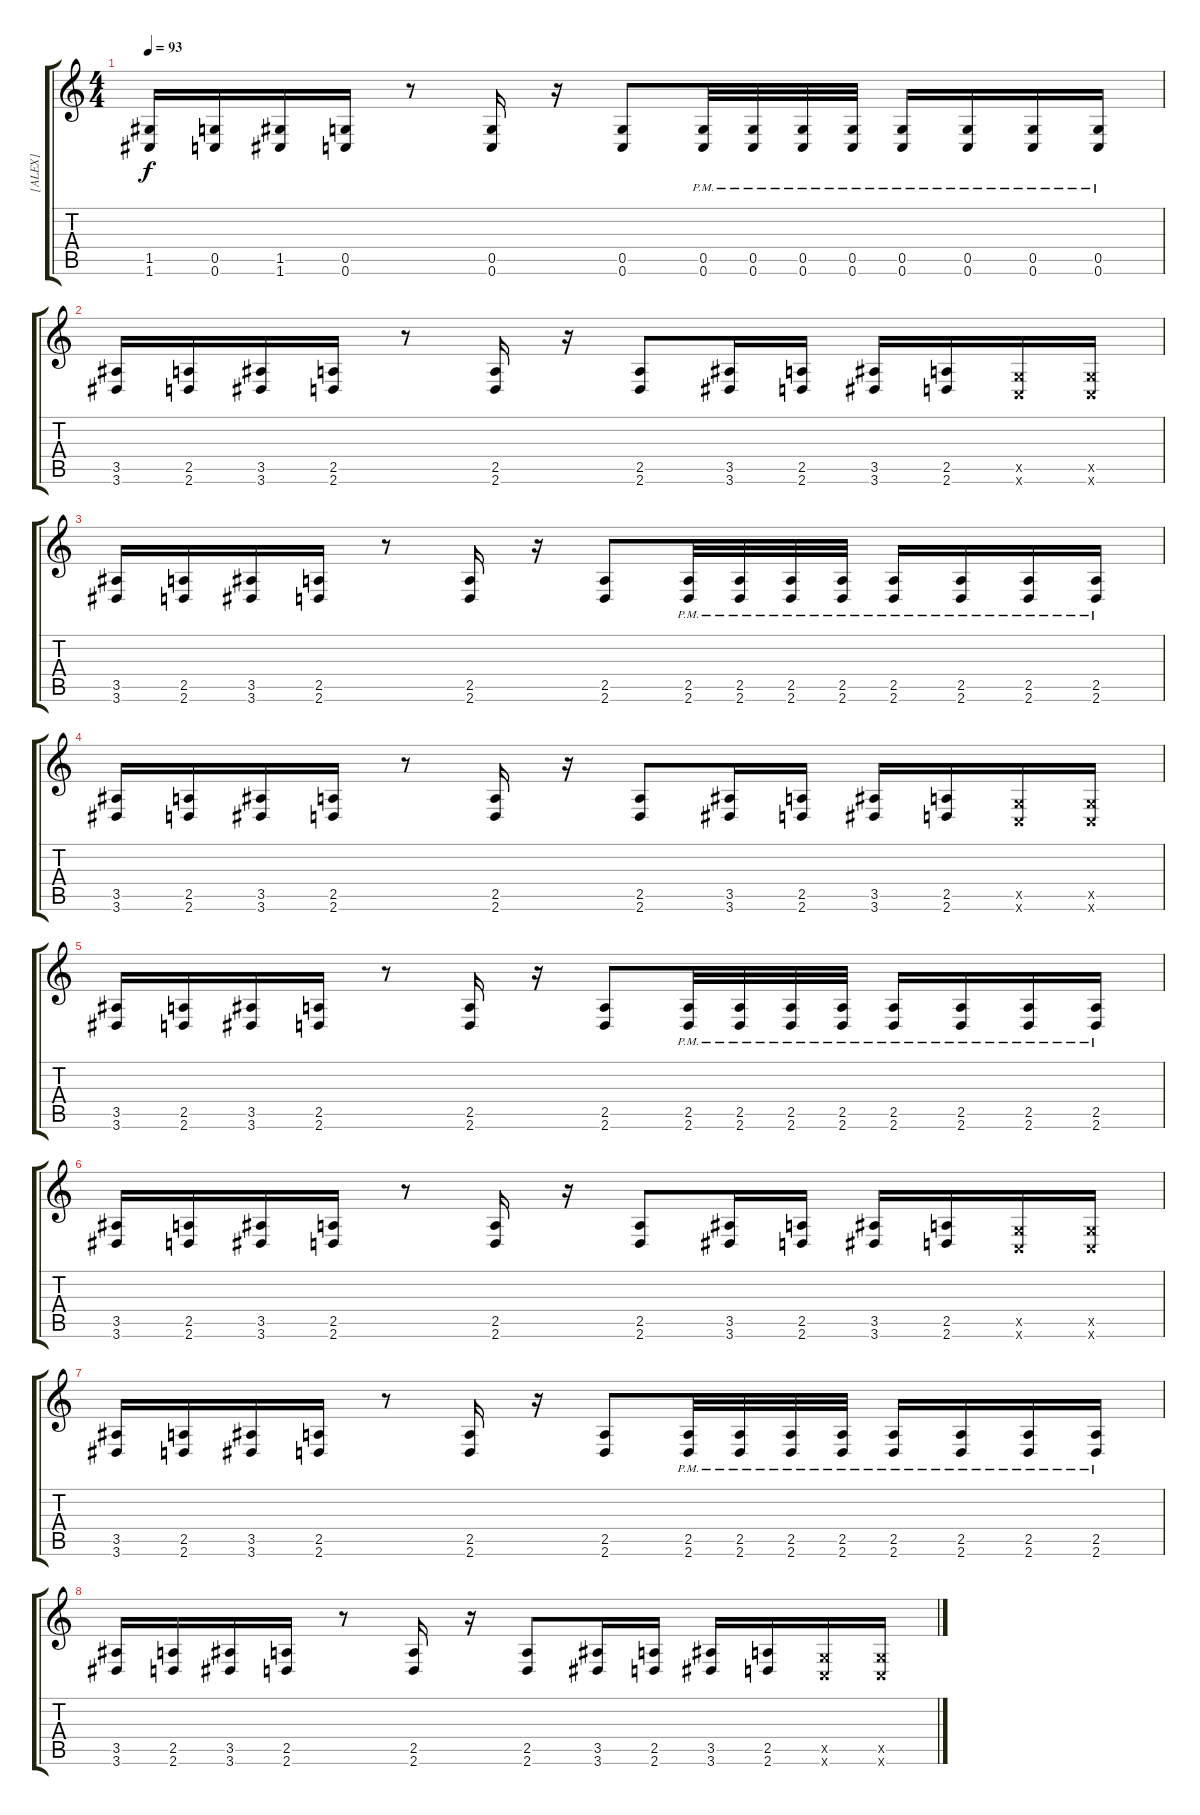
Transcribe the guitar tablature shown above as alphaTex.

\track ("[ALEX]" "[ALEX]") {instrument distortionguitar}
\staff {score tabs}
\tuning (D4 A3 F3 C3 G2 C2) {hide}
\ts (4 4)
\tempo 93
\clef g2
\ks c
(1.5 1.6).16{dy f} (0.5 0.6).16 (1.5 1.6).16 (0.5 0.6).16 r.8 (0.5 0.6).16 r.16 (0.5 0.6).8 (0.5{pm} 0.6{pm}).32 (0.5{pm} 0.6{pm}).32 (0.5{pm} 0.6{pm}).32 (0.5{pm} 0.6{pm}).32 (0.5{pm} 0.6{pm}).16 (0.5{pm} 0.6{pm}).16 (0.5{pm} 0.6{pm}).16 (0.5{pm} 0.6{pm}).16 |
(3.5 3.6).16 (2.5 2.6).16 (3.5 3.6).16 (2.5 2.6).16 r.8 (2.5 2.6).16 r.16 (2.5 2.6).8 (3.5 3.6).16 (2.5 2.6).16 (3.5 3.6).16 (2.5 2.6).16 (0.5{x} 0.6{x}).16 (0.5{x} 0.6{x}).16 |
(3.5 3.6).16 (2.5 2.6).16 (3.5 3.6).16 (2.5 2.6).16 r.8 (2.5 2.6).16 r.16 (2.5 2.6).8 (2.5{pm} 2.6{pm}).32 (2.5{pm} 2.6{pm}).32 (2.5{pm} 2.6{pm}).32 (2.5{pm} 2.6{pm}).32 (2.5{pm} 2.6{pm}).16 (2.5{pm} 2.6{pm}).16 (2.5{pm} 2.6{pm}).16 (2.5{pm} 2.6{pm}).16 |
(3.5 3.6).16 (2.5 2.6).16 (3.5 3.6).16 (2.5 2.6).16 r.8 (2.5 2.6).16 r.16 (2.5 2.6).8 (3.5 3.6).16 (2.5 2.6).16 (3.5 3.6).16 (2.5 2.6).16 (0.5{x} 0.6{x}).16 (0.5{x} 0.6{x}).16 |
(3.5 3.6).16 (2.5 2.6).16 (3.5 3.6).16 (2.5 2.6).16 r.8 (2.5 2.6).16 r.16 (2.5 2.6).8 (2.5{pm} 2.6{pm}).32 (2.5{pm} 2.6{pm}).32 (2.5{pm} 2.6{pm}).32 (2.5{pm} 2.6{pm}).32 (2.5{pm} 2.6{pm}).16 (2.5{pm} 2.6{pm}).16 (2.5{pm} 2.6{pm}).16 (2.5{pm} 2.6{pm}).16 |
(3.5 3.6).16 (2.5 2.6).16 (3.5 3.6).16 (2.5 2.6).16 r.8 (2.5 2.6).16 r.16 (2.5 2.6).8 (3.5 3.6).16 (2.5 2.6).16 (3.5 3.6).16 (2.5 2.6).16 (0.5{x} 0.6{x}).16 (0.5{x} 0.6{x}).16 |
(3.5 3.6).16 (2.5 2.6).16 (3.5 3.6).16 (2.5 2.6).16 r.8 (2.5 2.6).16 r.16 (2.5 2.6).8 (2.5{pm} 2.6{pm}).32 (2.5{pm} 2.6{pm}).32 (2.5{pm} 2.6{pm}).32 (2.5{pm} 2.6{pm}).32 (2.5{pm} 2.6{pm}).16 (2.5{pm} 2.6{pm}).16 (2.5{pm} 2.6{pm}).16 (2.5{pm} 2.6{pm}).16 |
(3.5 3.6).16 (2.5 2.6).16 (3.5 3.6).16 (2.5 2.6).16 r.8 (2.5 2.6).16 r.16 (2.5 2.6).8 (3.5 3.6).16 (2.5 2.6).16 (3.5 3.6).16 (2.5 2.6).16 (0.5{x} 0.6{x}).16 (0.5{x} 0.6{x}).16
